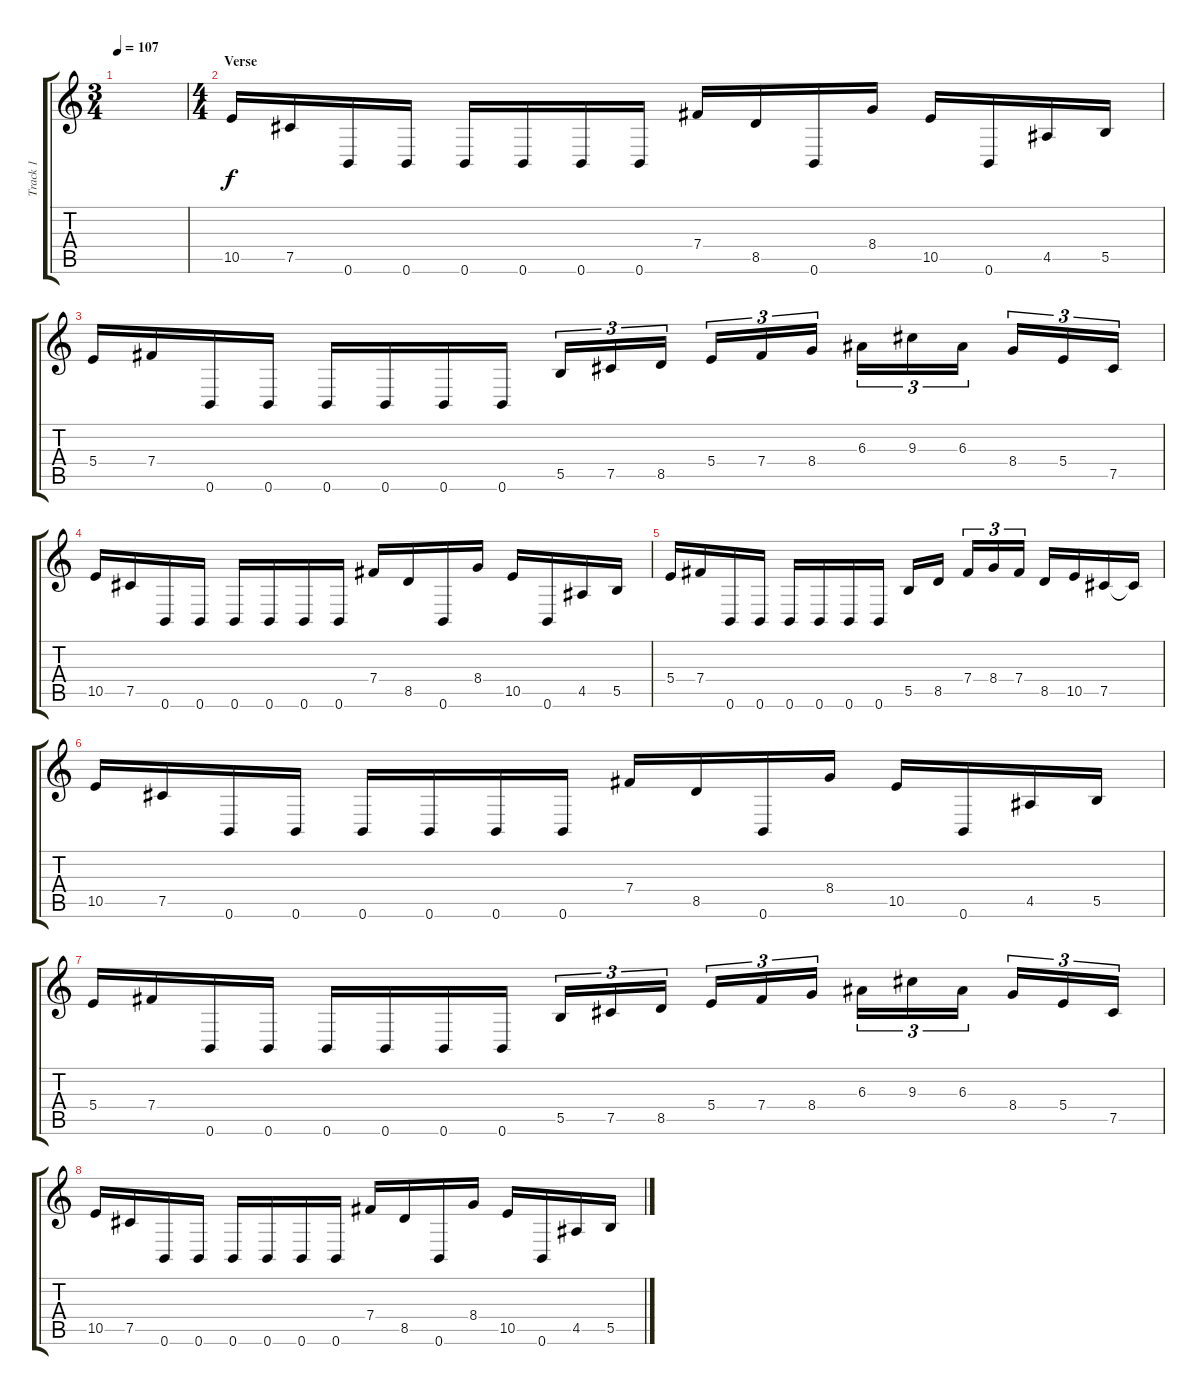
\track ("Track 1" "Track 1") {instrument distortionguitar}
\staff {score tabs}
\tuning (Db4 Ab3 E3 B2 Gb2 B1) {hide}
\ts (3 4)
\tempo 107
\clef g2
\ks c
|
\ts (4 4)
\section ("" "Verse")
10.5.16 7.5.16 0.6.16 0.6.16 0.6.16 0.6.16 0.6.16 0.6.16 7.4.16 8.5.16 0.6.16 8.4.16 10.5.16 0.6.16 4.5.16 5.5.16 |
5.4.16 7.4.16 0.6.16 0.6.16 0.6.16 0.6.16 0.6.16 0.6.16 5.5.16{tu (3 2)} 7.5.16{tu (3 2)} 8.5.16{tu (3 2)} 5.4.16{tu (3 2)} 7.4.16{tu (3 2)} 8.4.16{tu (3 2)} 6.3.16{tu (3 2)} 9.3.16{tu (3 2)} 6.3.16{tu (3 2)} 8.4.16{tu (3 2)} 5.4.16{tu (3 2)} 7.5.16{tu (3 2)} |
10.5.16 7.5.16 0.6.16 0.6.16 0.6.16 0.6.16 0.6.16 0.6.16 7.4.16 8.5.16 0.6.16 8.4.16 10.5.16 0.6.16 4.5.16 5.5.16 |
5.4.16 7.4.16 0.6.16 0.6.16 0.6.16 0.6.16 0.6.16 0.6.16 5.5.16 8.5.16 7.4.16{tu (3 2)} 8.4.16{tu (3 2)} 7.4.16{tu (3 2)} 8.5.16 10.5.16 7.5.16 7.5{t}.16 |
10.5.16 7.5.16 0.6.16 0.6.16 0.6.16 0.6.16 0.6.16 0.6.16 7.4.16 8.5.16 0.6.16 8.4.16 10.5.16 0.6.16 4.5.16 5.5.16 |
5.4.16 7.4.16 0.6.16 0.6.16 0.6.16 0.6.16 0.6.16 0.6.16 5.5.16{tu (3 2)} 7.5.16{tu (3 2)} 8.5.16{tu (3 2)} 5.4.16{tu (3 2)} 7.4.16{tu (3 2)} 8.4.16{tu (3 2)} 6.3.16{tu (3 2)} 9.3.16{tu (3 2)} 6.3.16{tu (3 2)} 8.4.16{tu (3 2)} 5.4.16{tu (3 2)} 7.5.16{tu (3 2)} |
10.5.16 7.5.16 0.6.16 0.6.16 0.6.16 0.6.16 0.6.16 0.6.16 7.4.16 8.5.16 0.6.16 8.4.16 10.5.16 0.6.16 4.5.16 5.5.16
